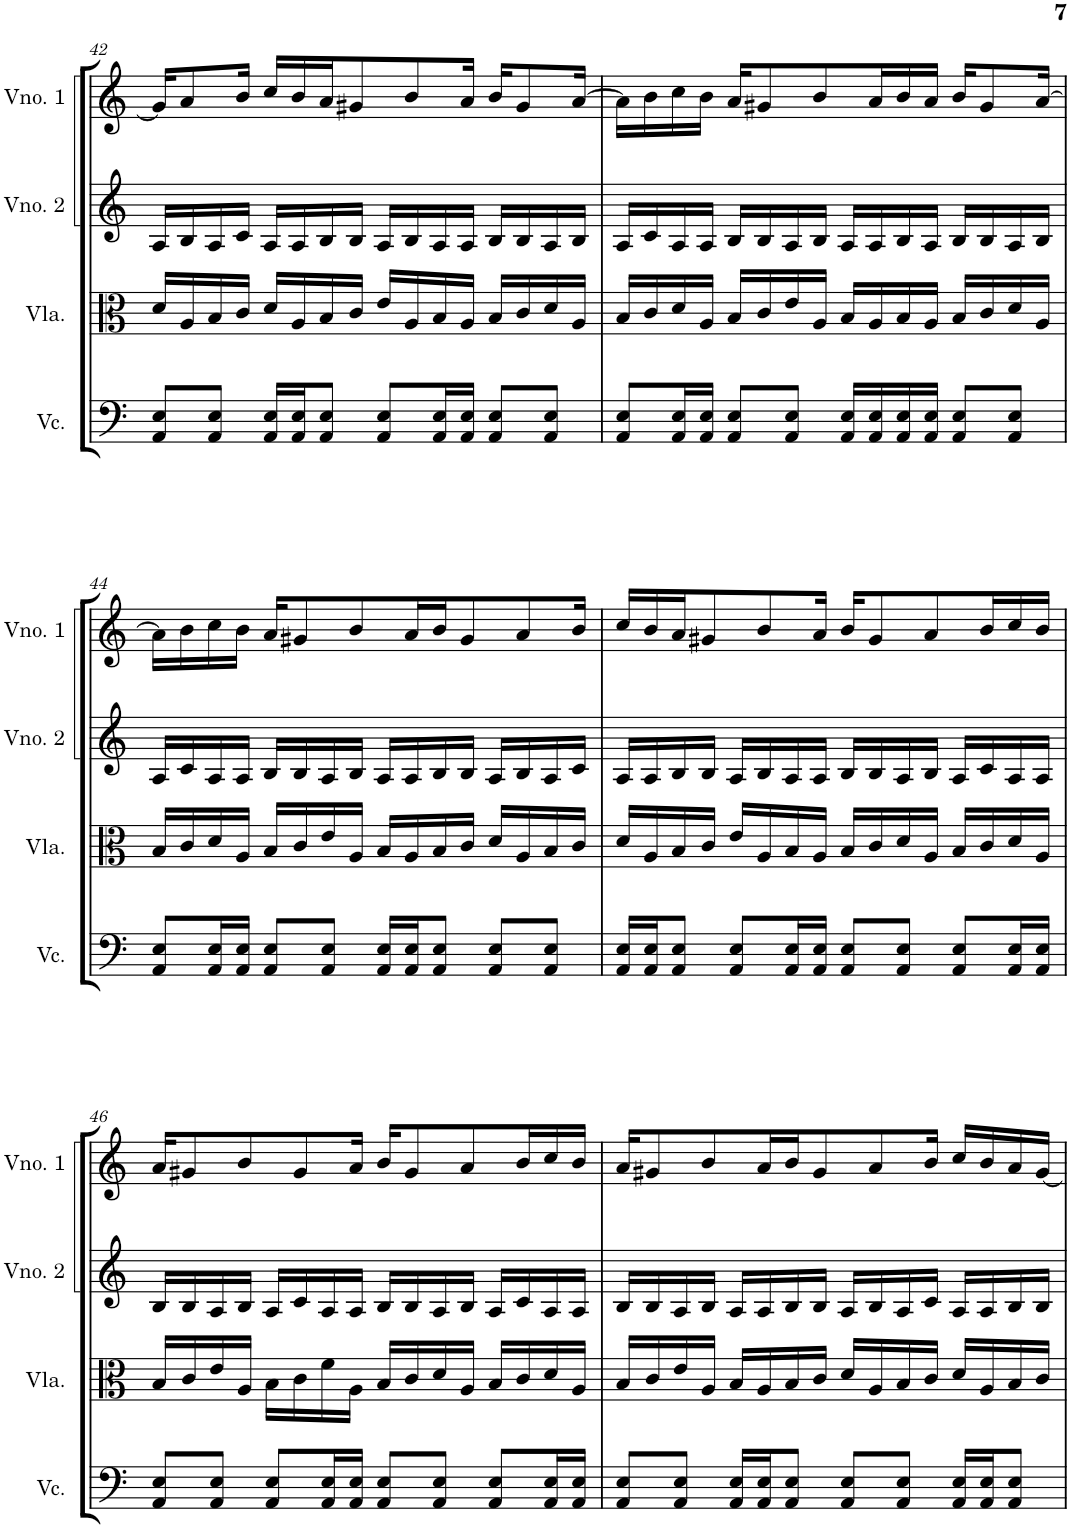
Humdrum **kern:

**kern	**kern	**kern	**kern
*part4	*part3	*part2	*part1
*staff4	*staff3	*staff2	*staff1
*I"Violoncelo	*I"Viola	*I"Violino 2	*I"Violino 1
*I'Vc.	*I'Vla.	*I'Vno. 2	*I'Vno. 1
!!LO:PB:g=z
*clefF4	*clefC3	*clefG2	*clefG2
*k[]	*k[]	*k[]	*k[]
*M4/4	*M4/4	*M4/4	*M4/4
=42	=42	=42	=42
8AA/ 8E/L	16d/LL	16A/LL	16g#/KL]
.	16A/	16B/	8a/
8AA/ 8E/J	16B/	16A/	.
.	16c/JJ	16c/JJ	16b/Jk
16AA/ 16E/LL	16d/LL	16A/LL	16cc/LL
16AA/ 16E/J	16A/	16A/	16b/
8AA/ 8E/J	16B/	16B/	16a/J
.	16c/JJ	16B/JJ	8g#X/
8AA/ 8E/L	16e/LL	16A/LL	.
.	16A/	16B/	8b/
16AA/ 16E/L	16B/	16A/	.
16AA/ 16E/JJ	16A/JJ	16A/JJ	16a/Jk
8AA/ 8E/L	16B/LL	16B/LL	16b/KL
.	16c/	16B/	8g#/
8AA/ 8E/J	16d/	16A/	.
.	16A/JJ	16B/JJ	[16a/Jk
=43	=43	=43	=43
8AA/ 8E/L	16B/LL	16A/LL	16a\LL]
.	16c/	16c/	16b\
16AA/ 16E/L	16d/	16A/	16cc\
16AA/ 16E/JJ	16A/JJ	16A/JJ	16b\JJ
8AA/ 8E/L	16B/LL	16B/LL	16a/KL
.	16c/	16B/	8g#X/
8AA/ 8E/J	16e/	16A/	.
.	16A/JJ	16B/JJ	8b/
16AA/ 16E/LL	16B/LL	16A/LL	.
16AA/ 16E/	16A/	16A/	16a/L
16AA/ 16E/	16B/	16B/	16b/
16AA/ 16E/JJ	16A/JJ	16A/JJ	16a/JJ
8AA/ 8E/L	16B/LL	16B/LL	16b/KL
.	16c/	16B/	8g#/
8AA/ 8E/J	16d/	16A/	.
.	16A/JJ	16B/JJ	[16a/Jk
!!LO:LB:g=z
=44	=44	=44	=44
8AA/ 8E/L	16B/LL	16A/LL	16a\LL]
.	16c/	16c/	16b\
16AA/ 16E/L	16d/	16A/	16cc\
16AA/ 16E/JJ	16A/JJ	16A/JJ	16b\JJ
8AA/ 8E/L	16B/LL	16B/LL	16a/KL
.	16c/	16B/	8g#X/
8AA/ 8E/J	16e/	16A/	.
.	16A/JJ	16B/JJ	8b/
16AA/ 16E/LL	16B/LL	16A/LL	.
16AA/ 16E/J	16A/	16A/	16a/L
8AA/ 8E/J	16B/	16B/	16b/J
.	16c/JJ	16B/JJ	8g#/
8AA/ 8E/L	16d/LL	16A/LL	.
.	16A/	16B/	8a/
8AA/ 8E/J	16B/	16A/	.
.	16c/JJ	16c/JJ	16b/Jk
=45	=45	=45	=45
16AA/ 16E/LL	16d/LL	16A/LL	16cc/LL
16AA/ 16E/J	16A/	16A/	16b/
8AA/ 8E/J	16B/	16B/	16a/J
.	16c/JJ	16B/JJ	8g#X/
8AA/ 8E/L	16e/LL	16A/LL	.
.	16A/	16B/	8b/
16AA/ 16E/L	16B/	16A/	.
16AA/ 16E/JJ	16A/JJ	16A/JJ	16a/Jk
8AA/ 8E/L	16B/LL	16B/LL	16b/KL
.	16c/	16B/	8g#/
8AA/ 8E/J	16d/	16A/	.
.	16A/JJ	16B/JJ	8a/
8AA/ 8E/L	16B/LL	16A/LL	.
.	16c/	16c/	16b/L
16AA/ 16E/L	16d/	16A/	16cc/
16AA/ 16E/JJ	16A/JJ	16A/JJ	16b/JJ
!!LO:LB:g=z
=46	=46	=46	=46
8AA/ 8E/L	16B/LL	16B/LL	16a/KL
.	16c/	16B/	8g#X/
8AA/ 8E/J	16e/	16A/	.
.	16A/JJ	16B/JJ	8b/
8AA/ 8E/L	16B\LL	16A/LL	.
.	16c\	16c/	8g#/
16AA/ 16E/L	16f\	16A/	.
16AA/ 16E/JJ	16A\JJ	16A/JJ	16a/Jk
8AA/ 8E/L	16B/LL	16B/LL	16b/KL
.	16c/	16B/	8g#/
8AA/ 8E/J	16d/	16A/	.
.	16A/JJ	16B/JJ	8a/
8AA/ 8E/L	16B/LL	16A/LL	.
.	16c/	16c/	16b/L
16AA/ 16E/L	16d/	16A/	16cc/
16AA/ 16E/JJ	16A/JJ	16A/JJ	16b/JJ
=47	=47	=47	=47
8AA/ 8E/L	16B/LL	16B/LL	16a/KL
.	16c/	16B/	8g#X/
8AA/ 8E/J	16e/	16A/	.
.	16A/JJ	16B/JJ	8b/
16AA/ 16E/LL	16B/LL	16A/LL	.
16AA/ 16E/J	16A/	16A/	16a/L
8AA/ 8E/J	16B/	16B/	16b/J
.	16c/JJ	16B/JJ	8g#/
8AA/ 8E/L	16d/LL	16A/LL	.
.	16A/	16B/	8a/
8AA/ 8E/J	16B/	16A/	.
.	16c/JJ	16c/JJ	16b/Jk
16AA/ 16E/LL	16d/LL	16A/LL	16cc/LL
16AA/ 16E/J	16A/	16A/	16b/
8AA/ 8E/J	16B/	16B/	16a/
.	16c/JJ	16B/JJ	[16g#/JJ
=	=	=	=
*-	*-	*-	*-
